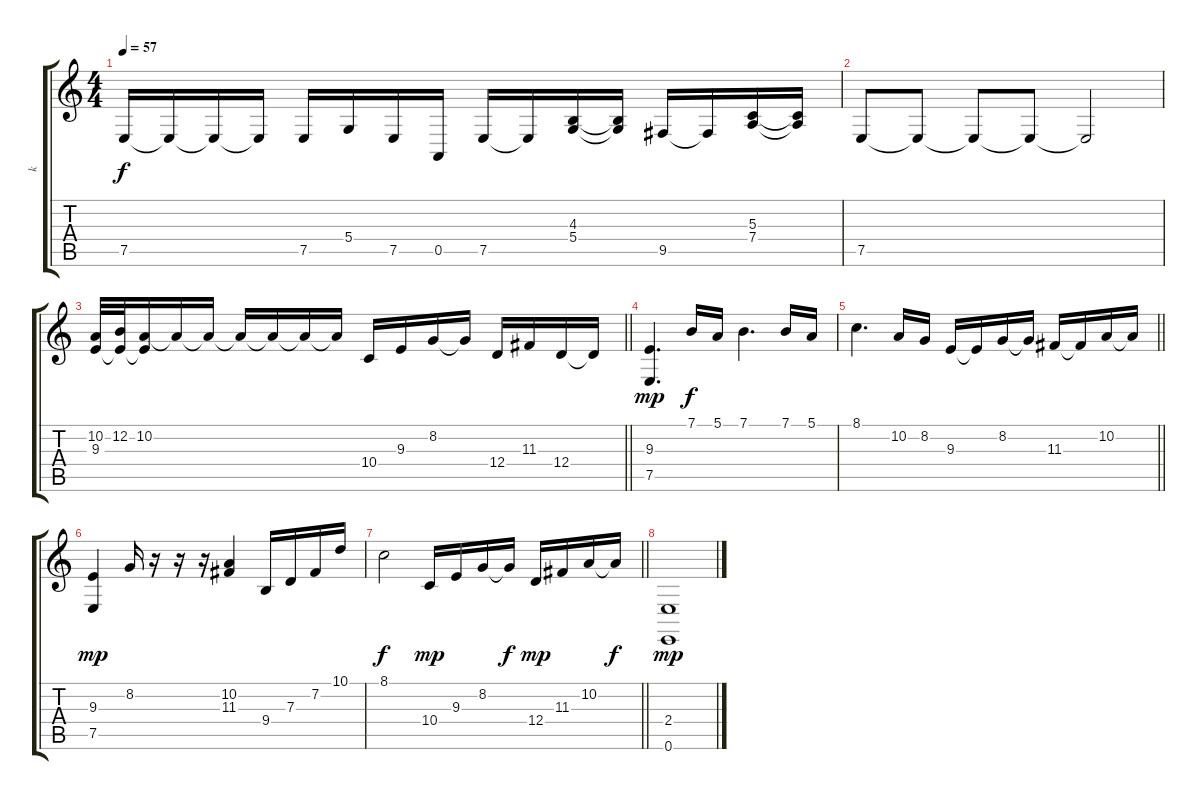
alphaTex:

\track ("k" "k") {instrument electricgrandpiano}
\staff {score tabs}
\tuning (E4 B3 G3 D3 A2 E2) {hide}
\ts (4 4)
\tempo 57
\clef g2
\ks c
7.5{t}.16{dy f} 7.5{t}.16 7.5{t}.16 7.5{t}.16 7.5.16 5.4.16 7.5.16 0.5.16 7.5.16 7.5{t}.16 (4.3 5.4).16 (4.3{t} 5.4{t}).16 9.5.16 9.5{t}.16 (5.3 7.4).16 (5.3{t} 7.4{t}).16 |
7.5.8 7.5{t}.8 7.5{t}.8 7.5{t}.8 7.5{t}.2 |
\barLineRight lightlight
(10.2 9.3).32 (12.2 9.3{t}).32 (10.2 9.3{t}).16 10.2{t}.16 10.2{t}.16 10.2{t}.16 10.2{t}.16 10.2{t}.16 10.2{t}.16 10.4.16 9.3.16 8.2.16 8.2{t}.16 12.4.16 11.3.16 12.4.16 12.4{t}.16 |
(9.3 7.5).4{d dy mp} 7.1.16{dy f} 5.1.16 7.1.4{d} 7.1.16 5.1.16 |
\barLineRight lightlight
8.1.4{d} 10.2.16 8.2.16 9.3.16 9.3{t}.16 8.2.16 8.2{t}.16 11.3.16 11.3{t}.16 10.2.16 10.2{t}.16 |
(9.3 7.5).4{dy mp} 8.2.16 r.16 r.16 r.16 (10.2 11.3).4 9.4.16 7.3.16 7.2.16 10.1.16 |
\barLineRight lightlight
8.1.2{dy f} 10.4.16{dy mp} 9.3.16 8.2.16 8.2{t}.16{dy f} 12.4.16{dy mp} 11.3.16 10.2.16 10.2{t}.16{dy f} |
(2.4 0.6).1{dy mp}
